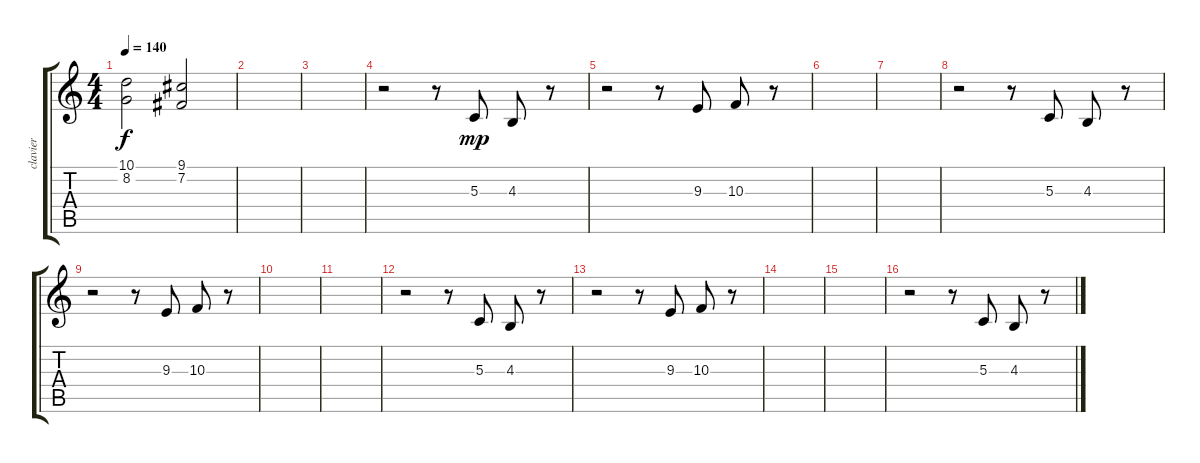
\track ("clavier" "clavier") {instrument stringensemble1}
\staff {score tabs}
\tuning (E4 B3 G3 D3 A2 E2) {hide}
\ts (4 4)
\tempo 140
\clef g2
\ks c
(10.1 8.2).2{dy f} (9.1 7.2).2 |
|
|
r.2 r.8 5.3.8{dy mp} 4.3.8 r.8 |
r.2 r.8 9.3.8 10.3.8 r.8 |
|
|
r.2 r.8 5.3.8 4.3.8 r.8 |
r.2 r.8 9.3.8 10.3.8 r.8 |
|
|
r.2 r.8 5.3.8 4.3.8 r.8 |
r.2 r.8 9.3.8 10.3.8 r.8 |
|
|
r.2 r.8 5.3.8 4.3.8 r.8
